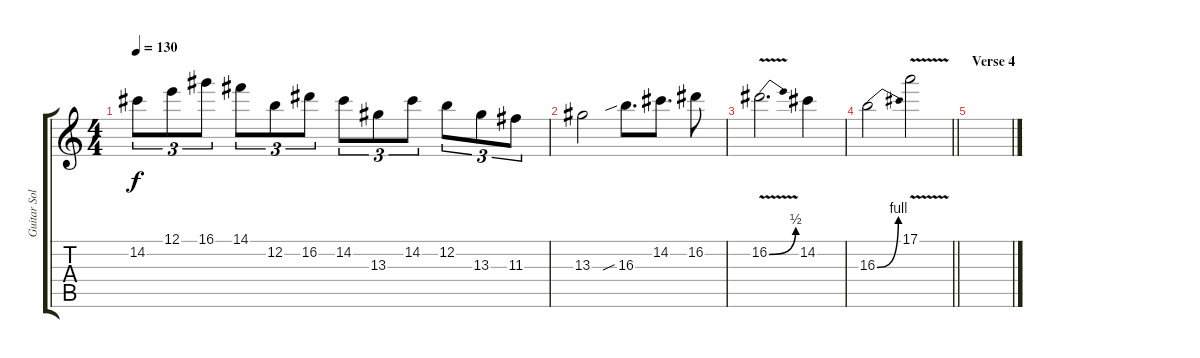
\track ("Guitar Solo" "Guitar Sol") {instrument overdrivenguitar}
\staff {score tabs}
\tuning (E4 B3 G3 D3 A2 E2) {hide}
\ts (4 4)
\tempo 130
\clef g2
\ks c
14.2.8{tu (3 2) dy f} 12.1.8{tu (3 2)} 16.1.8{tu (3 2)} 14.1.8{tu (3 2)} 12.2.8{tu (3 2)} 16.2.8{tu (3 2)} 14.2.8{tu (3 2)} 13.3.8{tu (3 2)} 14.2.8{tu (3 2)} 12.2.8{tu (3 2)} 13.3.8{tu (3 2)} 11.3.8{tu (3 2)} |
13.3.2 16.3{sib}.8{d} 14.2.8{d} 16.2.8 |
16.2{be (bend 0 0 60 2) v}.2{d} 14.2.4 |
\barLineRight lightlight
16.3{be (bend 0 0 60 4)}.2 17.1{v}.2 |
\section ("" "Verse 4")
